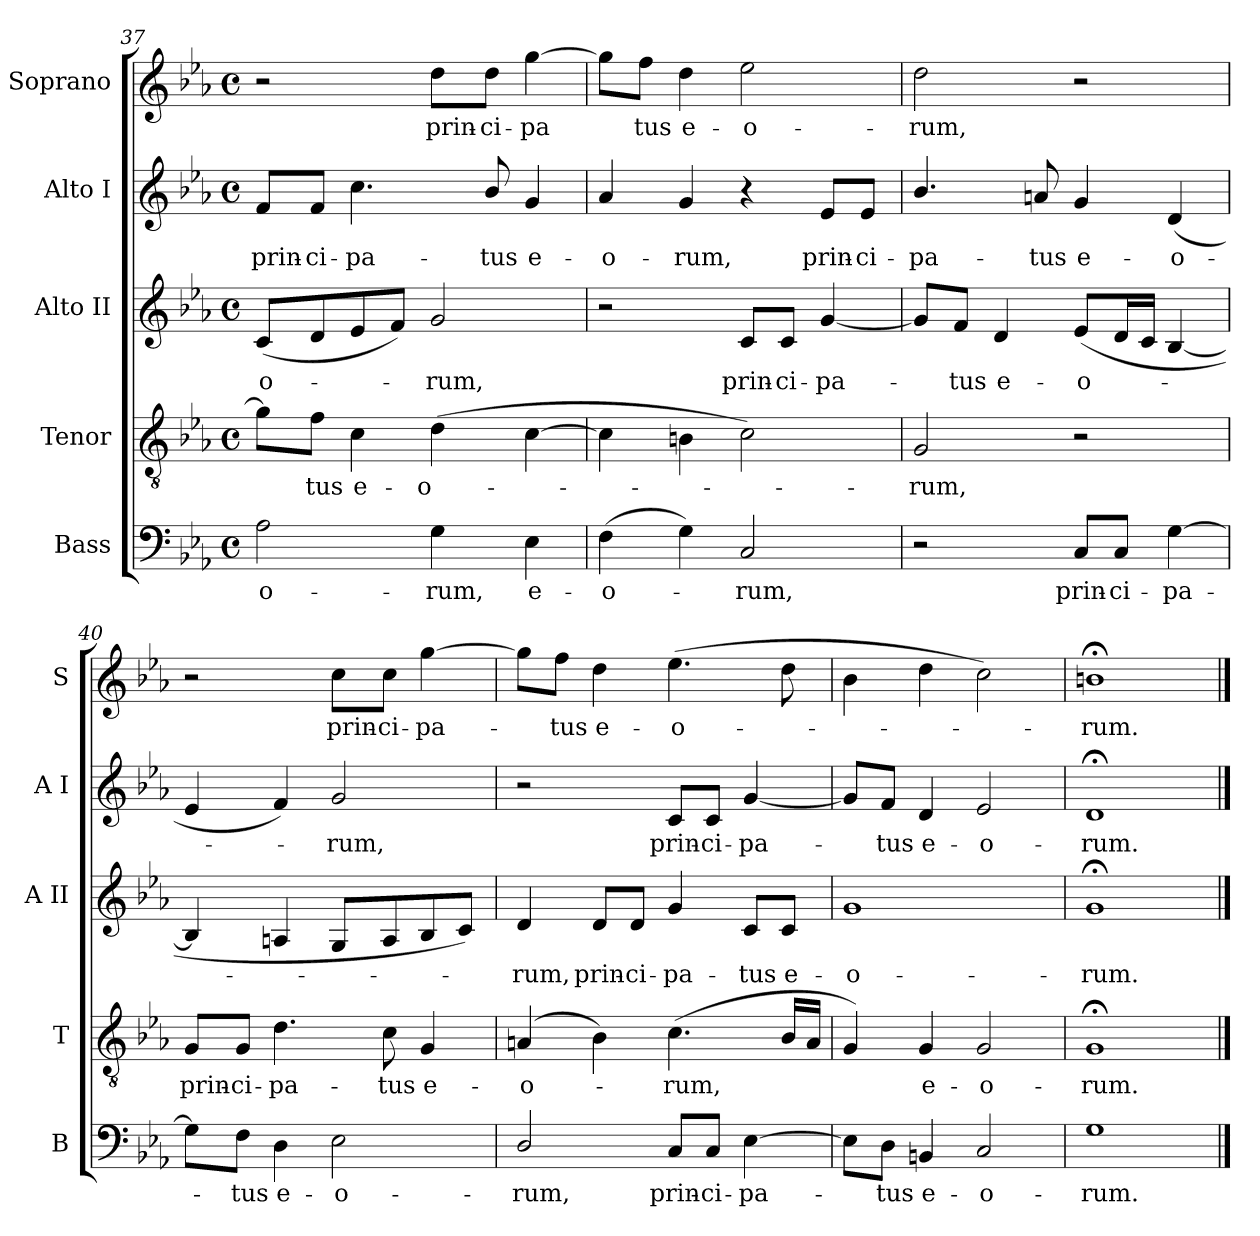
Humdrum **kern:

**kern	**text	**kern	**text	**kern	**text	**kern	**text	**kern	**text
*part5	*part5	*part4	*part4	*part3	*part3	*part2	*part2	*part1	*part1
*staff5	*staff5	*staff4	*staff4	*staff3	*staff3	*staff2	*staff2	*staff1	*staff1
*I"Bass	*	*I"Tenor	*	*I"Alto II	*	*I"Alto I	*	*I"Soprano	*
*I'B	*	*I'T	*	*I'A II	*	*I'A I	*	*I'S	*
*clefF4	*	*clefGv2	*	*clefG2	*	*clefG2	*	*clefG2	*
*k[b-e-a-]	*	*k[b-e-a-]	*	*k[b-e-a-]	*	*k[b-e-a-]	*	*k[b-e-a-]	*
*E-:	*	*E-:	*	*E-:	*	*E-:	*	*E-:	*
*M4/4	*	*M4/4	*	*M4/4	*	*M4/4	*	*M4/4	*
*met(c)	*	*met(c)	*	*met(c)	*	*met(c)	*	*met(c)	*
=37	=37	=37	=37	=37	=37	=37	=37	=37	=37
!	!LO:LY:b	!	!	!	!LO:LY:b	!	!LO:LY:b	!	!
2A-\	-o-	8g\L]	.	(<8c/L	-o-	8f/L	prin-	2r	.
!	!	!	!LO:LY:b	!	!	!	!LO:LY:b	!	!
.	.	8f\J	tus	8d/	.	8f/J	-ci-	.	.
!	!	!	!LO:LY:b	!	!	!	!LO:LY:b	!	!
.	.	4c\	e-	8e-/	.	4.cc\	-pa-	.	.
.	.	.	.	8f/J)	.	.	.	.	.
!	!LO:LY:b	!	!LO:LY:b	!	!LO:LY:b	!	!	!	!LO:LY:b
4G\	-rum,	(>4d\	-o-	2g/	rum,	.	.	8dd\L	prin-
!	!	!	!	!	!	!	!LO:LY:b	!	!LO:LY:b
.	.	.	.	.	.	8b-/	-tus	8dd\J	-ci-
!	!LO:LY:b	!	!	!	!	!	!LO:LY:b	!	!LO:LY:b
4E-\	e-	[4c\	.	.	.	4g/	e-	[4gg\	-pa
=38	=38	=38	=38	=38	=38	=38	=38	=38	=38
!	!LO:LY:b	!	!	!	!	!	!LO:LY:b	!	!
(>4F\	-o-	4c\]	.	2r	.	4a-/	-o-	8gg\L]	.
!	!	!	!	!	!	!	!	!	!LO:LY:b
.	.	.	.	.	.	.	.	8ff\J	tus
!	!	!	!	!	!	!	!LO:LY:b	!	!LO:LY:b
4G\)	.	4Bn\	.	.	.	4g/	-rum,	4dd\	e-
!	!LO:LY:b	!	!	!	!LO:LY:b	!	!	!	!LO:LY:b
2C/	rum,	2c\)	.	8c/L	prin-	4r	.	2ee-\	-o-
!	!	!	!	!	!LO:LY:b	!	!	!	!
.	.	.	.	8c/J	-ci-	.	.	.	.
!	!	!	!	!	!LO:LY:b	!	!LO:LY:b	!	!
.	.	.	.	[4g/	-pa-	8e-/L	prin-	.	.
!	!	!	!	!	!	!	!LO:LY:b	!	!
.	.	.	.	.	.	8e-/J	-ci-	.	.
=39	=39	=39	=39	=39	=39	=39	=39	=39	=39
!	!	!	!LO:LY:b	!	!	!	!LO:LY:b	!	!LO:LY:b
2r	.	2G/	rum,	8g/L]	.	4.b-/	-pa-	2dd\	-rum,
!	!	!	!	!	!LO:LY:b	!	!	!	!
.	.	.	.	8f/J	tus	.	.	.	.
!	!	!	!	!	!LO:LY:b	!	!	!	!
.	.	.	.	4d/	e-	.	.	.	.
!	!	!	!	!	!	!	!LO:LY:b	!	!
.	.	.	.	.	.	8an/	-tus	.	.
!	!LO:LY:b	!	!	!	!LO:LY:b	!	!LO:LY:b	!	!
8C/L	prin-	2r	.	(<8e-/L	-o-	4g/	e-	2r	.
!	!LO:LY:b	!	!	!	!	!	!	!	!
8C/J	-ci-	.	.	16d/L	.	.	.	.	.
.	.	.	.	16c/JJ	.	.	.	.	.
!	!LO:LY:b	!	!	!	!	!	!LO:LY:b	!	!
[4G\	-pa-	.	.	[4B-/	.	(<4d/	-o-	.	.
!!LO:PB:g=z
=40	=40	=40	=40	=40	=40	=40	=40	=40	=40
!	!	!	!LO:LY:b	!	!	!	!	!	!
8G\L]	.	8G/L	prin-	4B-/]	.	4e-/	.	2r	.
!	!LO:LY:b	!	!LO:LY:b	!	!	!	!	!	!
8F\J	tus	8G/J	-ci-	.	.	.	.	.	.
!	!LO:LY:b	!	!LO:LY:b	!	!	!	!	!	!
4D\	e-	4.d\	-pa-	4An/	.	4f/)	.	.	.
!	!LO:LY:b	!	!	!	!	!	!LO:LY:b	!	!LO:LY:b
2E-\	-o-	.	.	8G/L	.	2g/	rum,	8cc\L	prin-
!	!	!	!LO:LY:b	!	!	!	!	!	!LO:LY:b
.	.	8c\	-tus	8A/	.	.	.	8cc\J	-ci-
!	!	!	!LO:LY:b	!	!	!	!	!	!LO:LY:b
.	.	4G/	e-	8B-/	.	.	.	[4gg\	-pa-
.	.	.	.	8c/J)	.	.	.	.	.
=41	=41	=41	=41	=41	=41	=41	=41	=41	=41
!	!LO:LY:b	!	!LO:LY:b	!	!LO:LY:b	!	!	!	!
2D/	-rum,	(<4An/	-o-	4d/	rum,	2r	.	8gg\L]	.
!	!	!	!	!	!	!	!	!	!LO:LY:b
.	.	.	.	.	.	.	.	8ff\J	tus
*	*	*	*	*	*	*	*	*MM94	*
!	!	!	!	!	!LO:LY:b	!	!	!	!LO:LY:b
.	.	4B-\)	.	8d/L	prin-	.	.	4dd\	e-
!	!	!	!	!	!LO:LY:b	!	!	!	!
.	.	.	.	8d/J	-ci-	.	.	.	.
*	*	*	*	*	*	*	*	*MM91	*
!	!LO:LY:b	!	!LO:LY:b	!	!LO:LY:b	!	!LO:LY:b	!	!LO:LY:b
8C/L	prin-	(<4.c\	rum,	4g/	-pa-	8c/L	prin-	(>4.ee-\	-o-
!	!LO:LY:b	!	!	!	!	!	!LO:LY:b	!	!
8C/J	-ci-	.	.	.	.	8c/J	-ci-	.	.
!	!LO:LY:b	!	!	!	!LO:LY:b	!	!LO:LY:b	!	!
[4E-\	-pa-	.	.	8c/L	-tus	[4g/	-pa-	.	.
*	*	*	*	*	*	*	*	*MM89	*
!	!	!	!	!	!LO:LY:b	!	!	!	!
.	.	16B-/LL	.	8c/J	e-	.	.	8dd\	.
.	.	16A/JJ	.	.	.	.	.	.	.
=42	=42	=42	=42	=42	=42	=42	=42	=42	=42
*	*	*	*	*	*	*	*	*MM87	*
!	!	!	!	!	!LO:LY:b	!	!	!	!
8E-\L]	.	4G/)	.	1g	-o-	8g/L]	.	4b-\	.
!	!LO:LY:b	!	!	!	!	!	!LO:LY:b	!	!
8D\J	tus	.	.	.	.	8f/J	tus	.	.
*	*	*	*	*	*	*	*	*MM85	*
!	!LO:LY:b	!	!LO:LY:b	!	!	!	!LO:LY:b	!	!
4BBn/	e-	4G/	e-	.	.	4d/	e-	4dd\	.
*	*	*	*	*	*	*	*	*MM82	*
!	!LO:LY:b	!	!LO:LY:b	!	!	!	!LO:LY:b	!	!
2C/	-o-	2G/	-o-	.	.	2e-/	-o-	2cc\)	.
=43	=43	=43	=43	=43	=43	=43	=43	=43	=43
*	*	*	*	*	*	*	*	*MM80	*
!	!LO:LY:b	!	!LO:LY:b	!	!LO:LY:b	!	!LO:LY:b	!	!LO:LY:b
1G	-rum.	1G;<	-rum.	1g;<	-rum.	1d;<	-rum.	1bn;<	rum.
==	==	==	==	==	==	==	==	==	==
*-	*-	*-	*-	*-	*-	*-	*-	*-	*-
